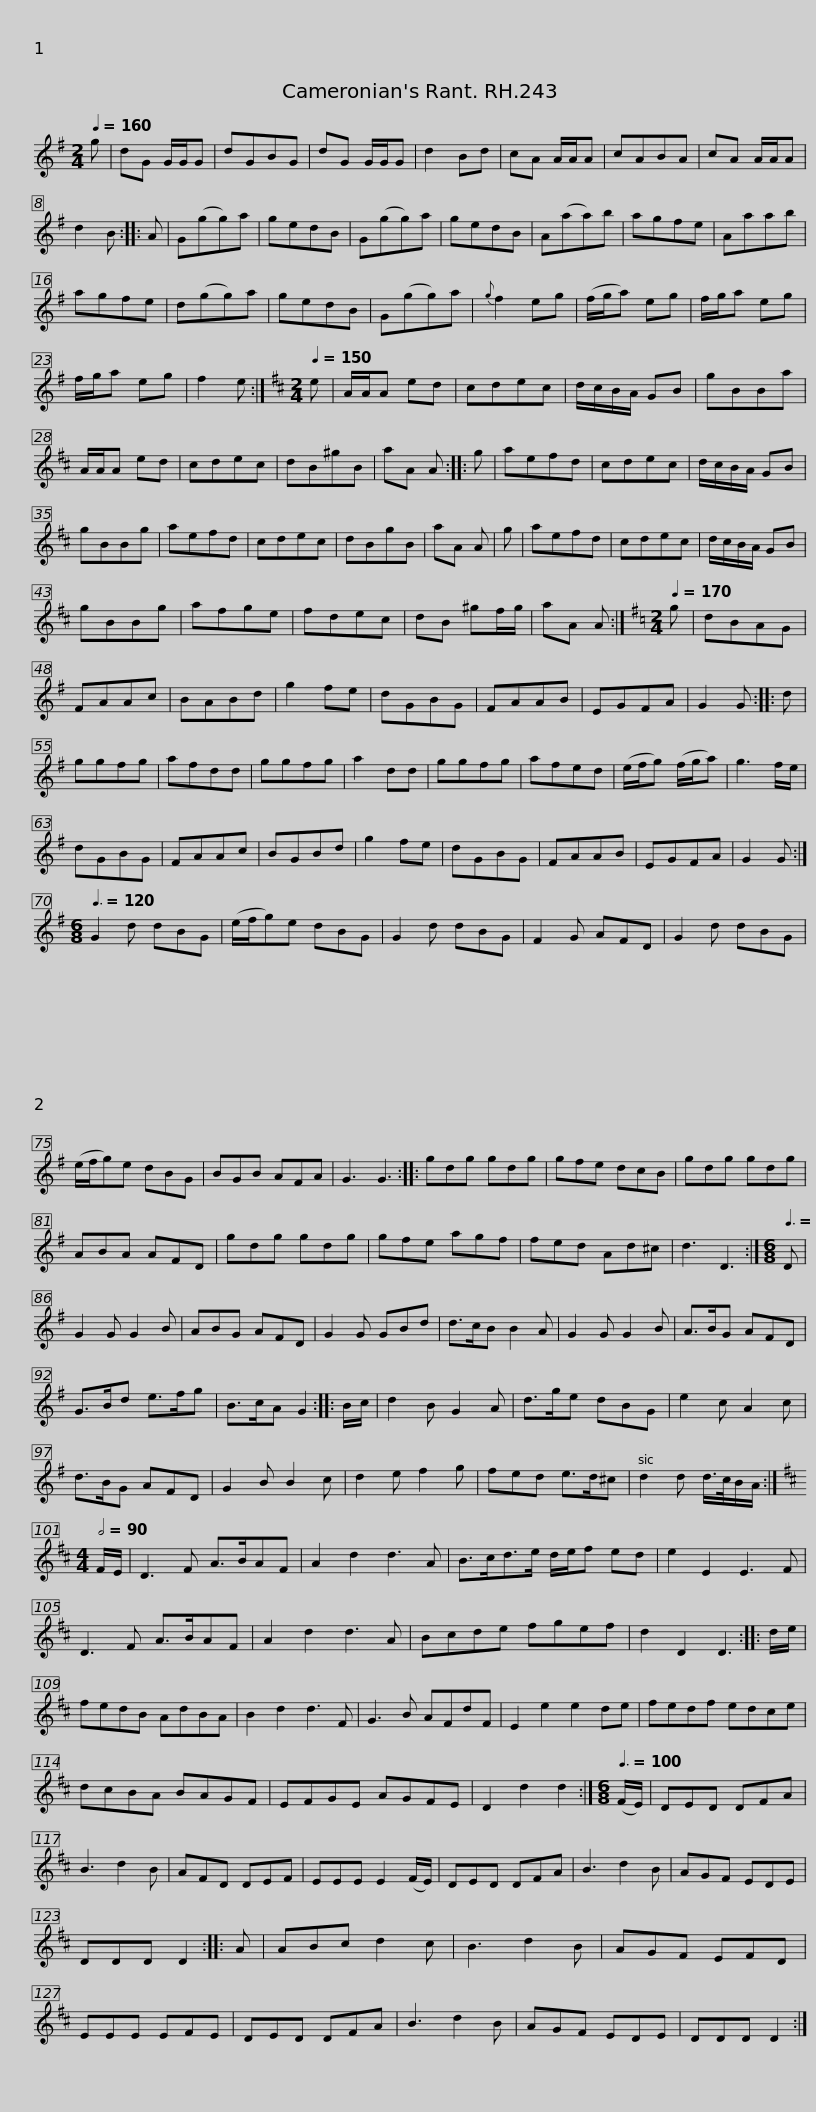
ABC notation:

X:1
L:1/8
Q:1/4=160
M:2/4
I:linebreak $
K:G
V:1 treble
V:1
 g | dG G/G/G | dGBG | dG G/G/G | d2 Bd | %5
 cA A/A/A | cABA | cA A/A/A | d2 B ::$ A | %10
 G(gg)a | gedB | G(gg)a | gedB | A(aa)b | %15
 agfe | Aaab | agfe |$ d(gg)a | gedB | %20
 G(gg)a |{g} f2 eg | (f/g/a) eg | f/g/a eg | f/g/a eg | %25
 f2 e :|[K:D][M:2/4][Q:1/4=150] e | A/A/A ed |$ cdec | d/c/B/A/ GB | %30
 gBBa | A/A/A ed | cdec | dB^gB | aA A ::$ %35
 g | aefd | cdec | d/c/B/A/ GB | gBBg | %40
 aefd | cdec | dBgB | aA A |$ g | %45
 aefd | cdec | d/c/B/A/ GB | gBBg | afge | %50
 fdec | dB ^gf/g/ | aA A :|[K:G][M:2/4][Q:1/4=170] g | dBAG |$ %55
 FAAc | BABd | g2 fe | dGBG | FAAB | %60
 EGFA | G2 G ::$ d | ggfg | afdd | %65
 ggfg | a2 dd | ggfg | afed | (e/f/g) (f/g/a) | %70
 g3 f/e/ |$ dGBG | FAAc | BGBd | g2 fe | %75
 dGBG | FAAB | EGFA | G2 G :|[M:6/8][Q:3/8=120] G2 d dBG | %80
 (e/f/g)e dBG |$ G2 d dBG | F2 G AFD | G2 d dBG | (e/f/g)e dBG | %85
 BGB AFA | G3 G3 ::$ gdg gdg | gfe dcB | gdg gdg | %90
 ABA AFD | gdg gdg | gfe agf | fed Ad^c |$ d3 D3 :| %95
[M:6/8][Q:3/8=120] D | G2 G G2 B | ABG AFD | G2 G GBd | d>cB B2 A |$ %100
 G2 G G2 B | A>BG AFD | G>Bd e>fg | B>cA G2 ::$ B/c/ | %105
 d2 B G2 A | d>ge dBG | e2 c A2 c | d>BG AFD |$ G2 B B2 c | %110
 d2 e f2 g | fed e>d^c | d2 d d/>c/B/A/ :|[K:D][M:4/4][Q:1/2=90] F/E/ | D3 F A>BAF | %115
 A2 d2 d3 A |$ B>cd>e d/e/f ed | e2 E2 E3 F |$ D3 F A>BAF | A2 d2 d3 A | %120
 Bcde fgef | d2 D2 D3 ::$ d/e/ | fedB AdBA | B2 d2 d3 F | %125
 G3 B AFdF | E2 e2 e2 de |$ fedf edce | dcBA BAGF | EFGE AGFE | %130
 D2 d2 d2 :|[M:6/8][Q:3/8=100] (F/E/) | DED DFA | B3 d2 B |$ AFD DEF | %135
 EEE E2 (F/E/) |$ DED DFA | B3 d2 B | AGF EDE | DDD D2 ::$ %140
 A | ABc d2 c | B3 d2 B | AGF EFD | EEE EFE |$ %145
 DED DFA | B3 d2 B | AGF EDE | DDD D2 :| %149
